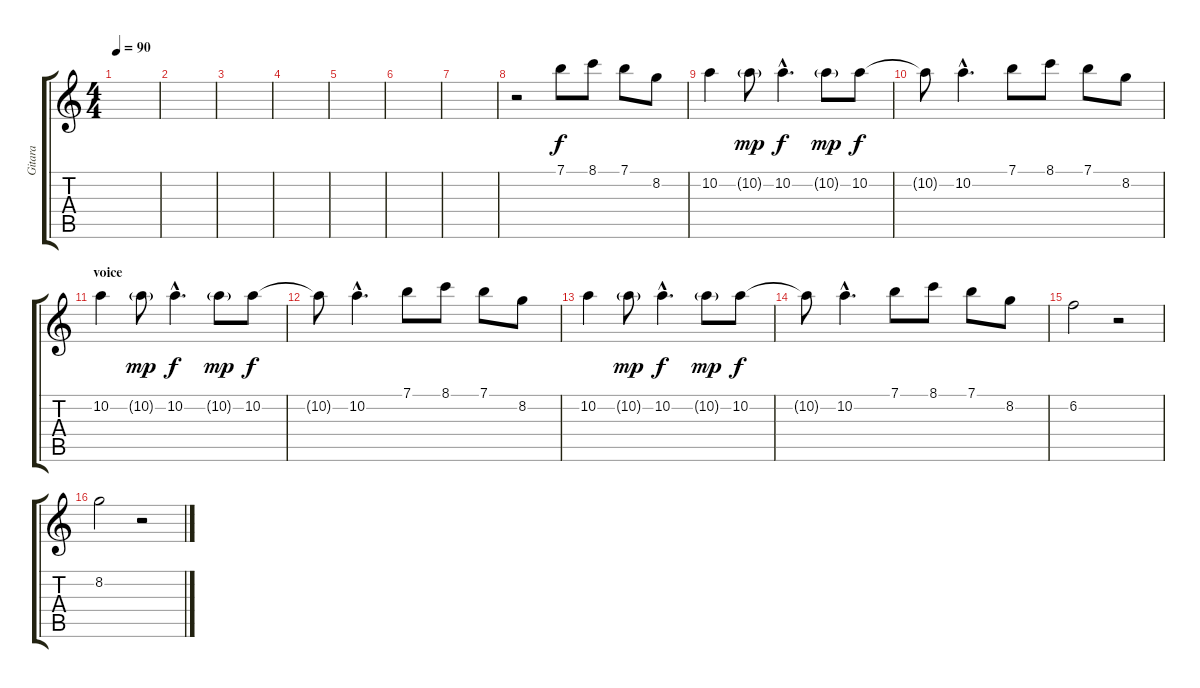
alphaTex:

\track ("Gitara" "Gitara") {instrument electricguitarjazz}
\staff {score tabs}
\tuning (E4 B3 G3 D3 A2 E2) {hide}
\ts (4 4)
\tempo 90
\clef g2
\ks c
|
|
|
|
|
|
|
r.2 7.1.8 8.1.8 7.1.8 8.2.8 |
10.2.4 10.2{g}.8{dy mp} 10.2{hac}.4{d dy f} 10.2{g}.8{dy mp} 10.2.8{dy f} |
10.2{t}.8 10.2{hac}.4{d} 7.1.8 8.1.8 7.1.8 8.2.8 |
\section ("" "voice")
10.2.4 10.2{g}.8{dy mp} 10.2{hac}.4{d dy f} 10.2{g}.8{dy mp} 10.2.8{dy f} |
10.2{t}.8 10.2{hac}.4{d} 7.1.8 8.1.8 7.1.8 8.2.8 |
10.2.4 10.2{g}.8{dy mp} 10.2{hac}.4{d dy f} 10.2{g}.8{dy mp} 10.2.8{dy f} |
10.2{t}.8 10.2{hac}.4{d} 7.1.8 8.1.8 7.1.8 8.2.8 |
6.2.2 r.2 |
8.2.2 r.2
